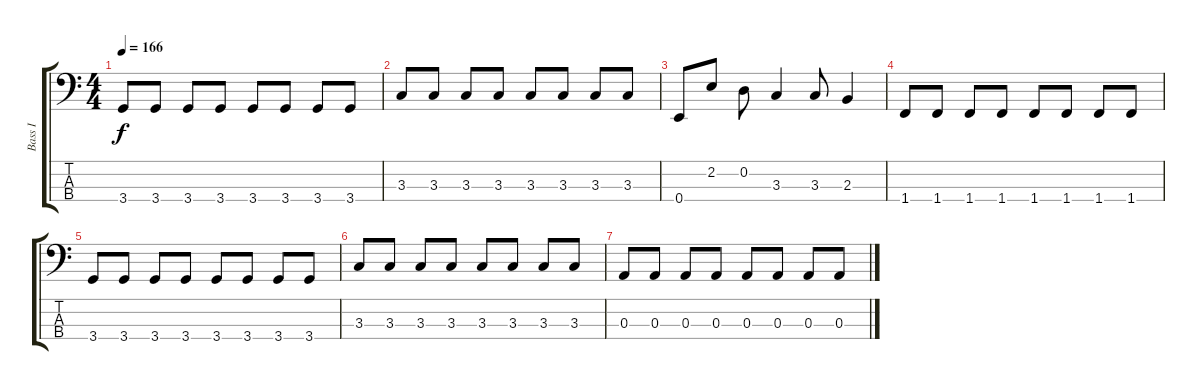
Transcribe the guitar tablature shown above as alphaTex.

\track ("Bass I" "Bass I") {instrument electricbassfinger}
\staff {score tabs}
\tuning (G2 D2 A1 E1) {hide}
\ts (4 4)
\tempo 166
\clef f4
\ks c
3.4.8{dy f} 3.4.8 3.4.8 3.4.8 3.4.8 3.4.8 3.4.8 3.4.8 |
3.3.8 3.3.8 3.3.8 3.3.8 3.3.8 3.3.8 3.3.8 3.3.8 |
0.4.8 2.2.8 0.2.8 3.3.4 3.3.8 2.3.4 |
1.4.8 1.4.8 1.4.8 1.4.8 1.4.8{volume 0} 1.4.8 1.4.8 1.4.8 |
3.4.8 3.4.8 3.4.8 3.4.8 3.4.8 3.4.8 3.4.8 3.4.8 |
3.3.8 3.3.8 3.3.8 3.3.8 3.3.8 3.3.8 3.3.8 3.3.8 |
0.3.8 0.3.8 0.3.8 0.3.8 0.3.8 0.3.8 0.3.8 0.3.8
